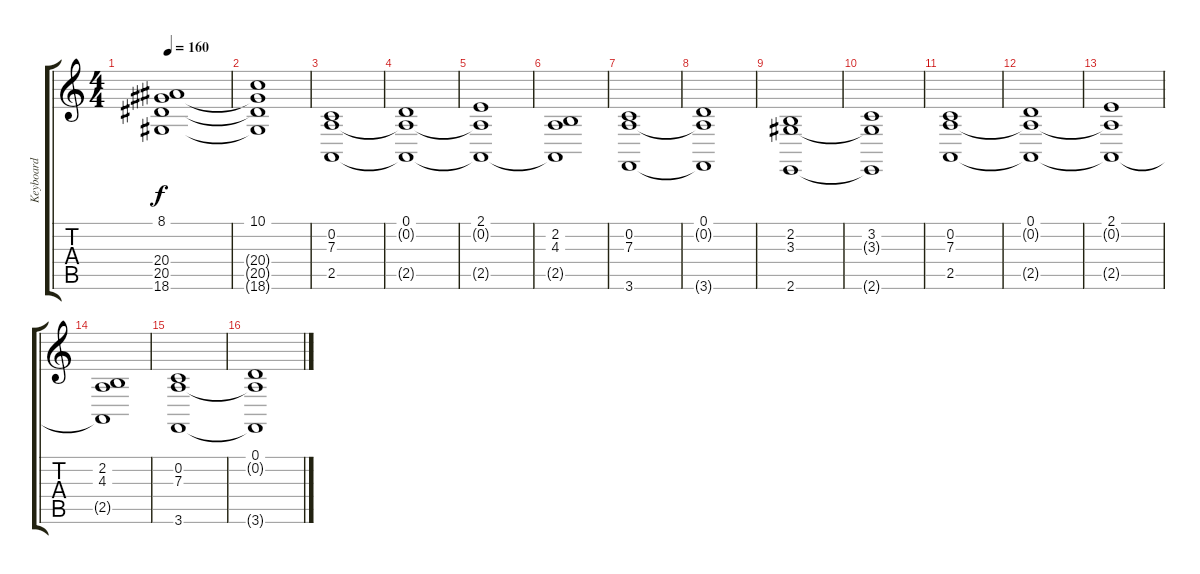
\track ("Keyboard" "Keyboard") {instrument stringensemble1}
\staff {score tabs}
\tuning (D4 A3 F3 C3 G2 D2) {hide}
\ts (4 4)
\tempo 160
\clef g2
\ks c
(8.1 20.4{t} 20.5 18.6).1{dy f} |
(10.1 20.4{t} 20.5{t} 18.6{t}).1 |
(0.2 7.3 2.5).1 |
(0.1 0.2{t} 2.5{t}).1 |
(2.1 0.2{t} 2.5{t}).1 |
(2.2 4.3 2.5{t}).1 |
(0.2 7.3 3.6).1 |
(0.1 0.2{t} 3.6{t}).1 |
(2.2 3.3 2.6).1 |
(3.2 3.3{t} 2.6{t}).1 |
(0.2 7.3 2.5).1 |
(0.1 0.2{t} 2.5{t}).1 |
(2.1 0.2{t} 2.5{t}).1 |
(2.2 4.3 2.5{t}).1 |
(0.2 7.3 3.6).1 |
(0.1 0.2{t} 3.6{t}).1
